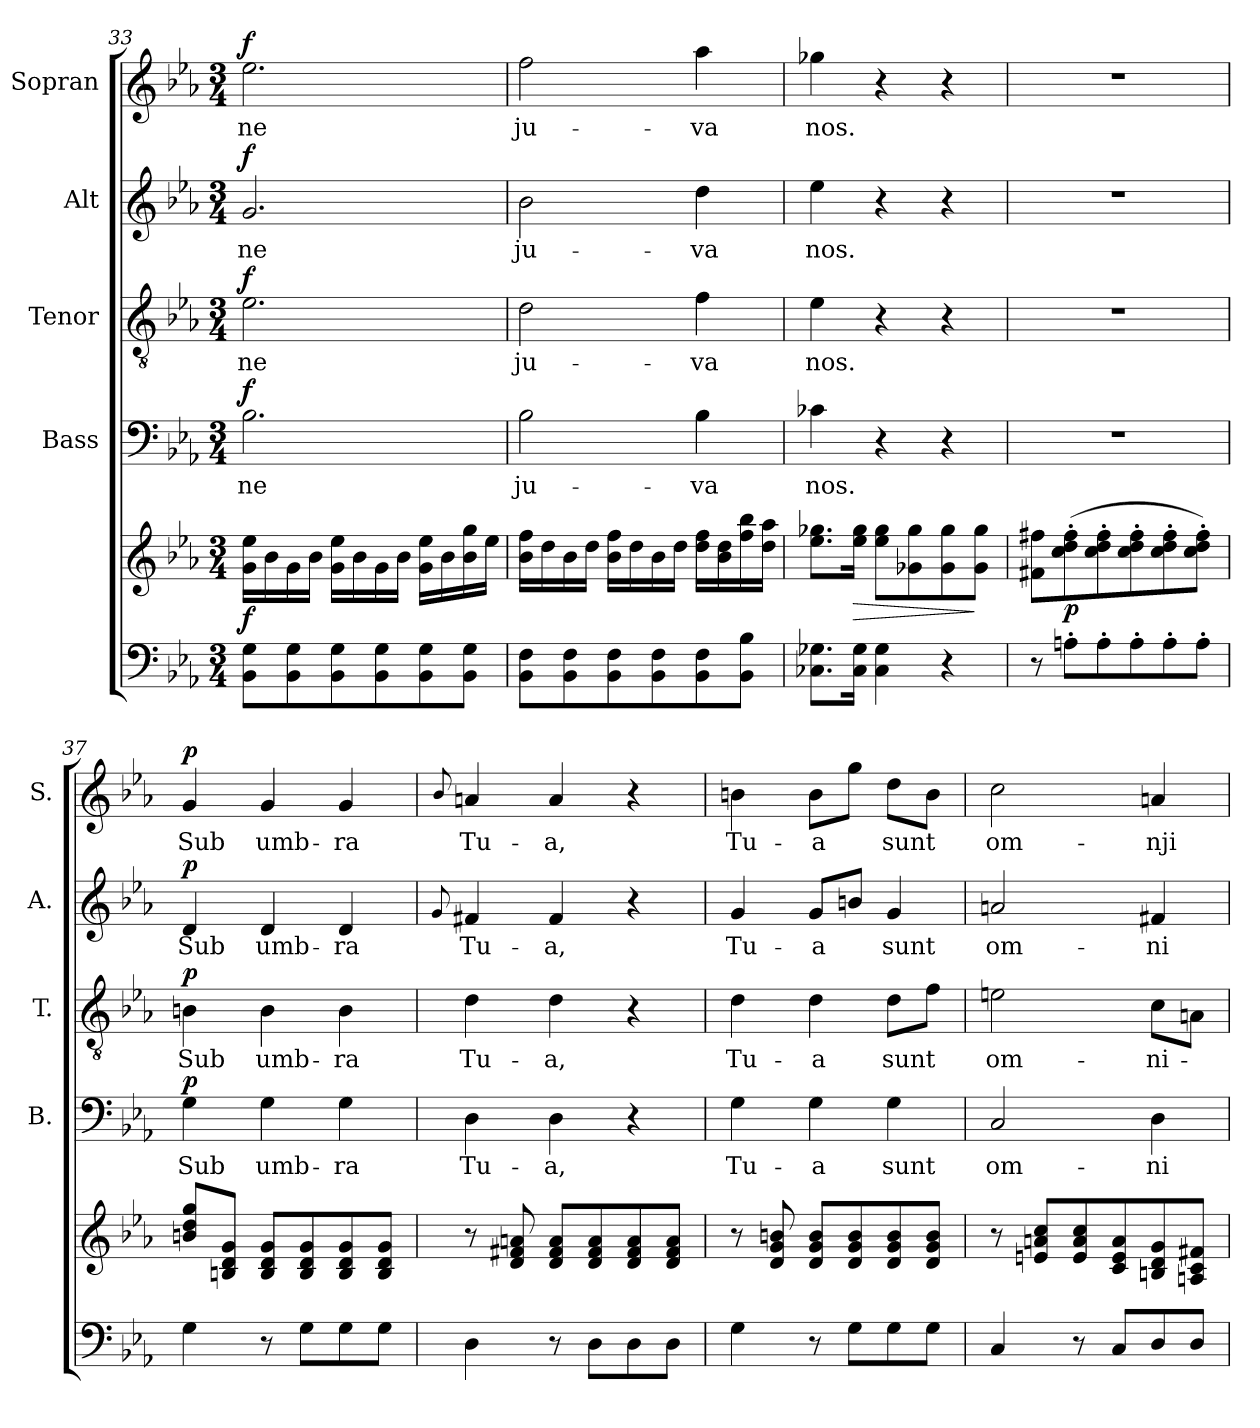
**kern	**kern	**dynam	**kern	**text	**dynam	**kern	**text	**dynam	**kern	**text	**dynam	**kern	**text	**dynam
*part5	*part5	*part5	*part4	*part4	*part4	*part3	*part3	*part3	*part2	*part2	*part2	*part1	*part1	*part1
*staff6	*staff5	*staff5/6	*staff4	*staff4	*staff4	*staff3	*staff3	*staff3	*staff2	*staff2	*staff2	*staff1	*staff1	*staff1
*	*	*	*I"Bass	*	*	*I"Tenor	*	*	*I"Alt	*	*	*I"Sopran	*	*
*	*	*	*I'B.	*	*	*I'T.	*	*	*I'A.	*	*	*I'S.	*	*
*clefF4	*clefG2	*	*clefF4	*	*	*clefGv2	*	*	*clefG2	*	*	*clefG2	*	*
*k[b-e-a-]	*k[b-e-a-]	*	*k[b-e-a-]	*	*	*k[b-e-a-]	*	*	*k[b-e-a-]	*	*	*k[b-e-a-]	*	*
*E-:	*E-:	*	*E-:	*	*	*E-:	*	*	*E-:	*	*	*E-:	*	*
*M3/4	*M3/4	*	*M3/4	*	*	*M3/4	*	*	*M3/4	*	*	*M3/4	*	*
=33	=33	=33	=33	=33	=33	=33	=33	=33	=33	=33	=33	=33	=33	=33
!	!	!LO:DY:b	!	!LO:LY:b	!LO:DY:a	!	!LO:LY:b	!LO:DY:a	!	!LO:LY:b	!LO:DY:a	!	!LO:LY:b	!LO:DY:a
8BB-\ 8G\L	16g\ 16ee-\LL	f	2.B-\	-ne	f	2.e-\	-ne	f	2.g/	-ne	f	2.ee-\	-ne	f
.	16b-\	.	.	.	.	.	.	.	.	.	.	.	.	.
8BB-\ 8G\	16g\	.	.	.	.	.	.	.	.	.	.	.	.	.
.	16b-\JJ	.	.	.	.	.	.	.	.	.	.	.	.	.
8BB-\ 8G\	16g\ 16ee-\LL	.	.	.	.	.	.	.	.	.	.	.	.	.
.	16b-\	.	.	.	.	.	.	.	.	.	.	.	.	.
8BB-\ 8G\	16g\	.	.	.	.	.	.	.	.	.	.	.	.	.
.	16b-\JJ	.	.	.	.	.	.	.	.	.	.	.	.	.
8BB-\ 8G\	16g\ 16ee-\LL	.	.	.	.	.	.	.	.	.	.	.	.	.
.	16b-\	.	.	.	.	.	.	.	.	.	.	.	.	.
8BB-\ 8G\J	16b-\ 16gg\	.	.	.	.	.	.	.	.	.	.	.	.	.
.	16ee-\JJ	.	.	.	.	.	.	.	.	.	.	.	.	.
=34	=34	=34	=34	=34	=34	=34	=34	=34	=34	=34	=34	=34	=34	=34
!	!	!	!	!LO:LY:b	!	!	!LO:LY:b	!	!	!LO:LY:b	!	!	!LO:LY:b	!
8BB-\ 8F\L	16b-\ 16ff\LL	.	2B-\	ju-	.	2d\	ju-	.	2b-\	ju-	.	2ff\	ju-	.
.	16dd\	.	.	.	.	.	.	.	.	.	.	.	.	.
8BB-\ 8F\	16b-\	.	.	.	.	.	.	.	.	.	.	.	.	.
.	16dd\JJ	.	.	.	.	.	.	.	.	.	.	.	.	.
8BB-\ 8F\	16b-\ 16ff\LL	.	.	.	.	.	.	.	.	.	.	.	.	.
.	16dd\	.	.	.	.	.	.	.	.	.	.	.	.	.
8BB-\ 8F\	16b-\	.	.	.	.	.	.	.	.	.	.	.	.	.
.	16dd\JJ	.	.	.	.	.	.	.	.	.	.	.	.	.
!	!	!	!	!LO:LY:b	!	!	!LO:LY:b	!	!	!LO:LY:b	!	!	!LO:LY:b	!
8BB-\ 8F\	16dd\ 16ff\LL	.	4B-\	-va	.	4f\	-va	.	4dd\	-va	.	4aa-\	-va	.
.	16b-\ 16dd\	.	.	.	.	.	.	.	.	.	.	.	.	.
8BB-\ 8B-\J	16ff\ 16bb-\	.	.	.	.	.	.	.	.	.	.	.	.	.
.	16dd\ 16aa-\JJ	.	.	.	.	.	.	.	.	.	.	.	.	.
!!LO:LB:g=z
=35	=35	=35	=35	=35	=35	=35	=35	=35	=35	=35	=35	=35	=35	=35
!	!	!	!	!LO:LY:b	!	!	!LO:LY:b	!	!	!LO:LY:b	!	!	!LO:LY:b	!
8.C-X\ 8.G-X\L	8.ee-\ 8.gg-X\L	.	4c-X\	nos.	.	4e-\	nos.	.	4ee-\	nos.	.	4gg-X\	nos.	.
!	!	!LO:HP:b	!	!	!	!	!	!	!	!	!	!	!	!
16C-\ 16G-\Jk	16ee-\ 16gg-\Jk	>	.	.	.	.	.	.	.	.	.	.	.	.
4C-\ 4G-\	8ee-\ 8gg-\L	.	4r	.	.	4r	.	.	4r	.	.	4r	.	.
.	8g-X\ 8gg-\	.	.	.	.	.	.	.	.	.	.	.	.	.
4r	8g-\ 8gg-\	.	4r	.	.	4r	.	.	4r	.	.	4r	.	.
.	8g-\ 8gg-\J	]	.	.	.	.	.	.	.	.	.	.	.	.
=36	=36	=36	=36	=36	=36	=36	=36	=36	=36	=36	=36	=36	=36	=36
8r	8f#X\ 8ff#X\L	.	2.r	.	.	2.r	.	.	2.r	.	.	2.r	.	.
!	!	!LO:DY:b	!	!	!	!	!	!	!	!	!	!	!	!
8An'>\L	(>8cc\'> 8dd\'> 8ff#\'>	p	.	.	.	.	.	.	.	.	.	.	.	.
8A'>\	8cc\'> 8dd\'> 8ff#\'>	.	.	.	.	.	.	.	.	.	.	.	.	.
8A'>\	8cc\'> 8dd\'> 8ff#\'>	.	.	.	.	.	.	.	.	.	.	.	.	.
8A'>\	8cc\'> 8dd\'> 8ff#\'>	.	.	.	.	.	.	.	.	.	.	.	.	.
8A'>\J	8cc\'> 8dd\'> 8ff#\'>J)	.	.	.	.	.	.	.	.	.	.	.	.	.
=37	=37	=37	=37	=37	=37	=37	=37	=37	=37	=37	=37	=37	=37	=37
!	!	!	!	!LO:LY:b	!LO:DY:a	!	!LO:LY:b	!LO:DY:a	!	!LO:LY:b	!LO:DY:a	!	!LO:LY:b	!LO:DY:a
4G\	8bn/ 8dd/ 8gg/L	.	4G\	Sub	p	4Bn\	Sub	p	4d/	Sub	p	4g/	Sub	p
.	8Bn/ 8d/ 8g/J	.	.	.	.	.	.	.	.	.	.	.	.	.
!	!	!	!	!LO:LY:b	!	!	!LO:LY:b	!	!	!LO:LY:b	!	!	!LO:LY:b	!
8r	8B/ 8d/ 8g/L	.	4G\	umb-	.	4B\	umb-	.	4d/	umb-	.	4g/	umb-	.
8G\L	8B/ 8d/ 8g/	.	.	.	.	.	.	.	.	.	.	.	.	.
!	!	!	!	!LO:LY:b	!	!	!LO:LY:b	!	!	!LO:LY:b	!	!	!LO:LY:b	!
8G\	8B/ 8d/ 8g/	.	4G\	-ra	.	4B\	-ra	.	4d/	-ra	.	4g/	-ra	.
8G\J	8B/ 8d/ 8g/J	.	.	.	.	.	.	.	.	.	.	.	.	.
=38	=38	=38	=38	=38	=38	=38	=38	=38	=38	=38	=38	=38	=38	=38
.	.	.	.	.	.	.	.	.	8qqg/	.	.	8qqb-/	.	.
!	!	!	!	!LO:LY:b	!	!	!LO:LY:b	!	!	!LO:LY:b	!	!	!LO:LY:b	!
4D\	8r	.	4D\	Tu-	.	4d\	Tu-	.	4f#X/	Tu-	.	4an/	Tu-	.
.	8d/ 8f#X/ 8an/	.	.	.	.	.	.	.	.	.	.	.	.	.
!	!	!	!	!LO:LY:b	!	!	!LO:LY:b	!	!	!LO:LY:b	!	!	!LO:LY:b	!
8r	8d/ 8f#/ 8a/L	.	4D\	-a,	.	4d\	-a,	.	4f#/	-a,	.	4a/	-a,	.
8D\L	8d/ 8f#/ 8a/	.	.	.	.	.	.	.	.	.	.	.	.	.
8D\	8d/ 8f#/ 8a/	.	4r	.	.	4r	.	.	4r	.	.	4r	.	.
8D\J	8d/ 8f#/ 8a/J	.	.	.	.	.	.	.	.	.	.	.	.	.
=39	=39	=39	=39	=39	=39	=39	=39	=39	=39	=39	=39	=39	=39	=39
!	!	!	!	!LO:LY:b	!	!	!LO:LY:b	!	!	!LO:LY:b	!	!	!LO:LY:b	!
4G\	8r	.	4G\	Tu-	.	4d\	Tu-	.	4g/	Tu-	.	4bn\	Tu-	.
.	8d/ 8g/ 8bn/	.	.	.	.	.	.	.	.	.	.	.	.	.
!	!	!	!	!LO:LY:b	!	!	!LO:LY:b	!	!	!LO:LY:b	!	!	!LO:LY:b	!
8r	8d/ 8g/ 8b/L	.	4G\	-a	.	4d\	-a	.	8g/L	-a	.	8b\L	-a	.
8G\L	8d/ 8g/ 8b/	.	.	.	.	.	.	.	8bn/J	.	.	8gg\J	.	.
!	!	!	!	!LO:LY:b	!	!	!LO:LY:b	!	!	!LO:LY:b	!	!	!LO:LY:b	!
8G\	8d/ 8g/ 8b/	.	4G\	sunt	.	8d\L	sunt	.	4g/	sunt	.	8dd\L	sunt	.
8G\J	8d/ 8g/ 8b/J	.	.	.	.	8f\J	.	.	.	.	.	8b\J	.	.
=40	=40	=40	=40	=40	=40	=40	=40	=40	=40	=40	=40	=40	=40	=40
!	!	!	!	!LO:LY:b	!	!	!LO:LY:b	!	!	!LO:LY:b	!	!	!LO:LY:b	!
4C/	8r	.	2C/	om-	.	2en\	om-	.	2an/	om-	.	2cc\	om-	.
.	8en/ 8an/ 8cc/L	.	.	.	.	.	.	.	.	.	.	.	.	.
8r	8e/ 8a/ 8cc/	.	.	.	.	.	.	.	.	.	.	.	.	.
8C/L	8c/ 8e/ 8a/	.	.	.	.	.	.	.	.	.	.	.	.	.
!	!	!	!	!LO:LY:b	!	!	!LO:LY:b	!	!	!LO:LY:b	!	!	!LO:LY:b	!
8D/	8Bn/ 8d/ 8g/	.	4D\	-ni-	.	8c\L	-ni-	.	4f#X/	-ni-	.	4an/	-nji-	.
8D/J	8An/ 8c/ 8f#X/J	.	.	.	.	8An\J	.	.	.	.	.	.	.	.
=	=	=	=	=	=	=	=	=	=	=	=	=	=	=
*-	*-	*-	*-	*-	*-	*-	*-	*-	*-	*-	*-	*-	*-	*-
